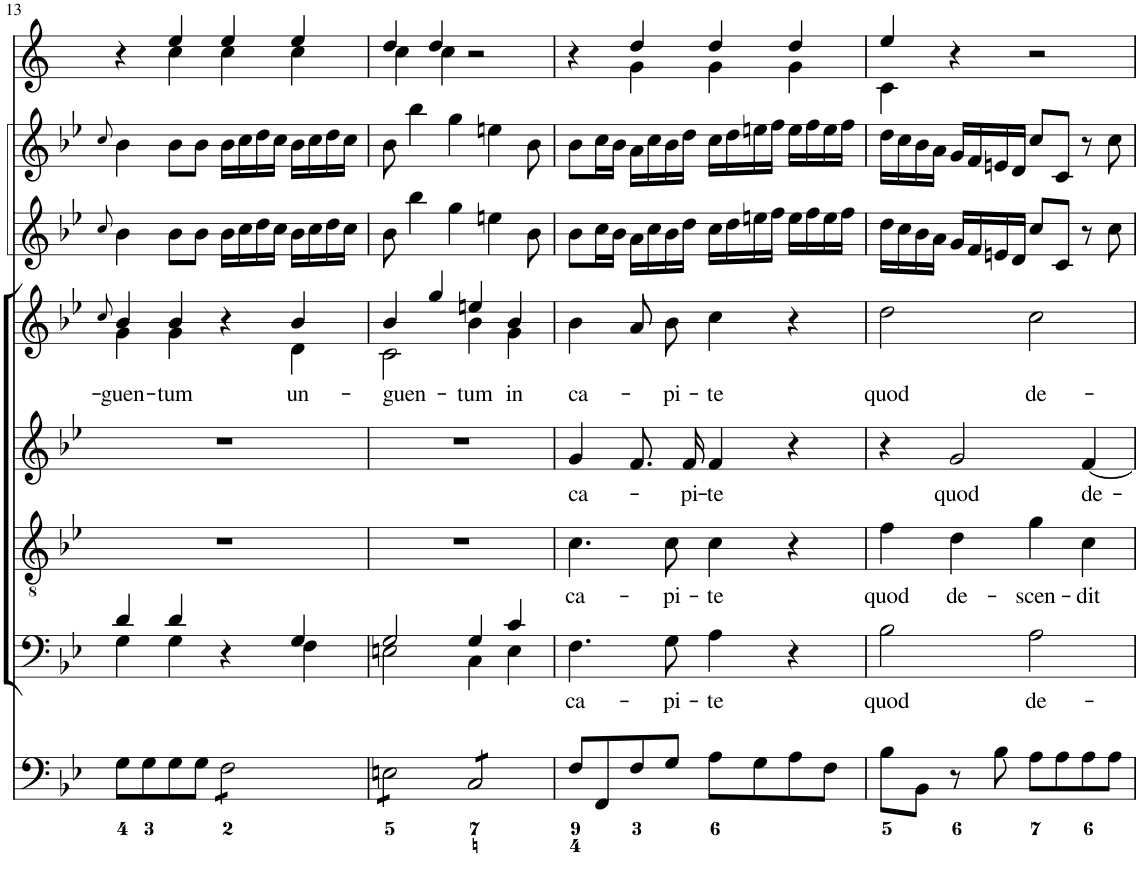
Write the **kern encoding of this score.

**kern	**kern	**text	**kern	**text	**kern	**text	**kern	**text	**kern	**kern	**kern
*part8	*part7	*part7	*part6	*part6	*part5	*part5	*part4	*part4	*part3	*part2	*part1
*staff8	*staff7	*staff7	*staff6	*staff6	*staff5	*staff5	*staff4	*staff4	*staff3	*staff2	*staff1
*I"Organ	*I"Voice	*	*I"Tenor	*	*I"Alto	*	*I"Voice	*	*I"Violin	*I"Violini	*I"Clarini in B[b]
*	*	*	*	*	*	*	*	*	*I'Vln	*I'Vln	*
!!LO:PB:g=z
*clefF4	*clefF4	*	*clefGv2	*	*clefG2	*	*clefG2	*	*clefG2	*clefG2	*clefG2
*	*	*	*	*	*	*	*	*	*	*	*Trd1c2
*k[b-e-]	*k[b-e-]	*	*k[b-e-]	*	*k[b-e-]	*	*k[b-e-]	*	*k[b-e-]	*k[b-e-]	*k[]
*M4/4	*M4/4	*	*M4/4	*	*M4/4	*	*M4/4	*	*M4/4	*M4/4	*M4/4
*met(c)	*met(c)	*	*met(c)	*	*met(c)	*	*met(c)	*	*met(c)	*met(c)	*met(c)
=13	=13	=13	=13	=13	=13	=13	=13	=13	=13	=13	=13
.	.	.	.	.	.	.	8qcc/	.	8qcc/	8qcc/	.
*	*^	*	*	*	*	*	*	*	*	*	*
!	!	!	!	!	!	!	!	!	!LO:LY:b	!	!	!
*	*	*	*	*	*	*	*	*^	*	*	*	*^
8G\L	4d/	4G\	.	1r	.	1r	.	4b-/	4g\	-guen-	4b-\	4b-\	4r	4ryy
8G\	.	.	.	.	.	.	.	.	.	.	.	.	.	.
!	!	!	!	!	!	!	!	!	!	!LO:LY:b	!	!	!	!
8G\	4d/	4G\	.	.	.	.	.	4b-/	4g\	-tum	8b-\L	8b-\L	4ee/	4cc\
8G\J	.	.	.	.	.	.	.	.	.	.	8b-\J	8b-\J	.	.
*tremolo	*	*	*	*	*	*	*	*	*	*	*	*	*	*
8F\L	4r	4ryy	.	.	.	.	.	4r	4ryy	.	16b-\LL	16b-\LL	4ee/	4cc\
.	.	.	.	.	.	.	.	.	.	.	16cc\	16cc\	.	.
8F\	.	.	.	.	.	.	.	.	.	.	16dd\	16dd\	.	.
.	.	.	.	.	.	.	.	.	.	.	16cc\JJ	16cc\JJ	.	.
!	!	!	!	!	!	!	!	!	!	!LO:LY:b	!	!	!	!
8F\	4G/	4F\	.	.	.	.	.	4b-/	4d\	un-	16b-\LL	16b-\LL	4ee/	4cc\
.	.	.	.	.	.	.	.	.	.	.	16cc\	16cc\	.	.
8F\J	.	.	.	.	.	.	.	.	.	.	16dd\	16dd\	.	.
.	.	.	.	.	.	.	.	.	.	.	16cc\JJ	16cc\JJ	.	.
=14	=14	=14	=14	=14	=14	=14	=14	=14	=14	=14	=14	=14	=14	=14
!	!	!	!	!	!	!	!	!	!	!LO:LY:b	!	!	!	!
8En\L	2G/	2En\	.	1r	.	1r	.	4b-/	2c\	-guen-	8b-\	8b-\	4dd/	4cc\
8En\	.	.	.	.	.	.	.	.	.	.	4bb-\	4bb-\	.	.
8En\	.	.	.	.	.	.	.	4gg/	.	.	.	.	4dd/	4cc\
8En\J	.	.	.	.	.	.	.	.	.	.	4gg\	4gg\	.	.
!	!	!	!	!	!	!	!	!	!	!LO:LY:b	!	!	!	!
8C/L	4G/	4C\	.	.	.	.	.	4een/	4b-\	-tum	.	.	2r	2ryy
8C/	.	.	.	.	.	.	.	.	.	.	4een\	4een\	.	.
!	!	!	!	!	!	!	!	!	!	!LO:LY:b	!	!	!	!
8C/	4c/	4E\	.	.	.	.	.	4b-/	4g\	in	.	.	.	.
8C/J	.	.	.	.	.	.	.	.	.	.	8b-\	8b-\	.	.
*Xtremolo	*	*	*	*	*	*	*	*	*	*	*	*	*	*
*	*v	*v	*	*	*	*	*	*v	*v	*	*	*	*	*
=15	=15	=15	=15	=15	=15	=15	=15	=15	=15	=15	=15	=15
!	!	!LO:LY:b	!	!LO:LY:b	!	!LO:LY:b	!	!LO:LY:b	!	!	!	!
8F/L	4.F\	ca-	4.c\	ca-	4g/	ca-	4b-\	ca-	8b-\L	8b-\L	4r	4ryy
8FF/	.	.	.	.	.	.	.	.	16cc\L	16cc\L	.	.
.	.	.	.	.	.	.	.	.	16b-\JJ	16b-\JJ	.	.
8F/	.	.	.	.	8.f/L	.	8a/L	.	16a\LL	16a\LL	4dd/	4g\
.	.	.	.	.	.	.	.	.	16cc\	16cc\	.	.
!	!	!LO:LY:b	!	!LO:LY:b	!	!	!	!LO:LY:b	!	!	!	!
8G/J	8G\	-pi-	8c\	-pi-	.	.	8b-/J	-pi-	16b-\	16b-\	.	.
!	!	!	!	!	!	!LO:LY:b	!	!	!	!	!	!
.	.	.	.	.	16f/Jk	-pi-	.	.	16dd\JJ	16dd\JJ	.	.
!	!	!LO:LY:b	!	!LO:LY:b	!	!LO:LY:b	!	!LO:LY:b	!	!	!	!
8A\L	4A\	-te	4c\	-te	4f/	-te	4cc\	-te	16cc\LL	16cc\LL	4dd/	4g\
.	.	.	.	.	.	.	.	.	16dd\	16dd\	.	.
8G\	.	.	.	.	.	.	.	.	16een\	16een\	.	.
.	.	.	.	.	.	.	.	.	16ff\JJ	16ff\JJ	.	.
8A\	4r	.	4r	.	4r	.	4r	.	16ee\LL	16ee\LL	4dd/	4g\
.	.	.	.	.	.	.	.	.	16ff\	16ff\	.	.
8F\J	.	.	.	.	.	.	.	.	16ee\	16ee\	.	.
.	.	.	.	.	.	.	.	.	16ff\JJ	16ff\JJ	.	.
=16	=16	=16	=16	=16	=16	=16	=16	=16	=16	=16	=16	=16
!	!	!LO:LY:b	!	!LO:LY:b	!	!	!	!LO:LY:b	!	!	!	!
8B-\L	2B-\	quod	4f\	quod	4r	.	2dd\	quod	16dd\LL	16dd\LL	4ee/	4c\
.	.	.	.	.	.	.	.	.	16cc\	16cc\	.	.
8BB-\J	.	.	.	.	.	.	.	.	16b-\	16b-\	.	.
.	.	.	.	.	.	.	.	.	16a\JJ	16a\JJ	.	.
!	!	!	!	!LO:LY:b	!	!LO:LY:b	!	!	!	!	!	!
8r	.	.	4d\	de-	2g/	quod	.	.	16g/LL	16g/LL	4r	2.ryy
.	.	.	.	.	.	.	.	.	16f/	16f/	.	.
8B-\	.	.	.	.	.	.	.	.	16en/	16en/	.	.
.	.	.	.	.	.	.	.	.	16d/JJ	16d/JJ	.	.
!	!	!LO:LY:b	!	!LO:LY:b	!	!	!	!LO:LY:b	!	!	!	!
8A\L	2A\	de-	4g\	-scen-	.	.	2cc\	de-	8cc/L	8cc/L	2r	.
8A\	.	.	.	.	.	.	.	.	8c/J	8c/J	.	.
!	!	!	!	!LO:LY:b	!	!LO:LY:b	!	!	!	!	!	!
8A\	.	.	4c\	-dit	[4f/	de-	.	.	8r	8r	.	.
8A\J	.	.	.	.	.	.	.	.	8cc\	8cc\	.	.
*	*	*	*	*	*	*	*	*	*	*	*v	*v
=	=	=	=	=	=	=	=	=	=	=	=
*-	*-	*-	*-	*-	*-	*-	*-	*-	*-	*-	*-
